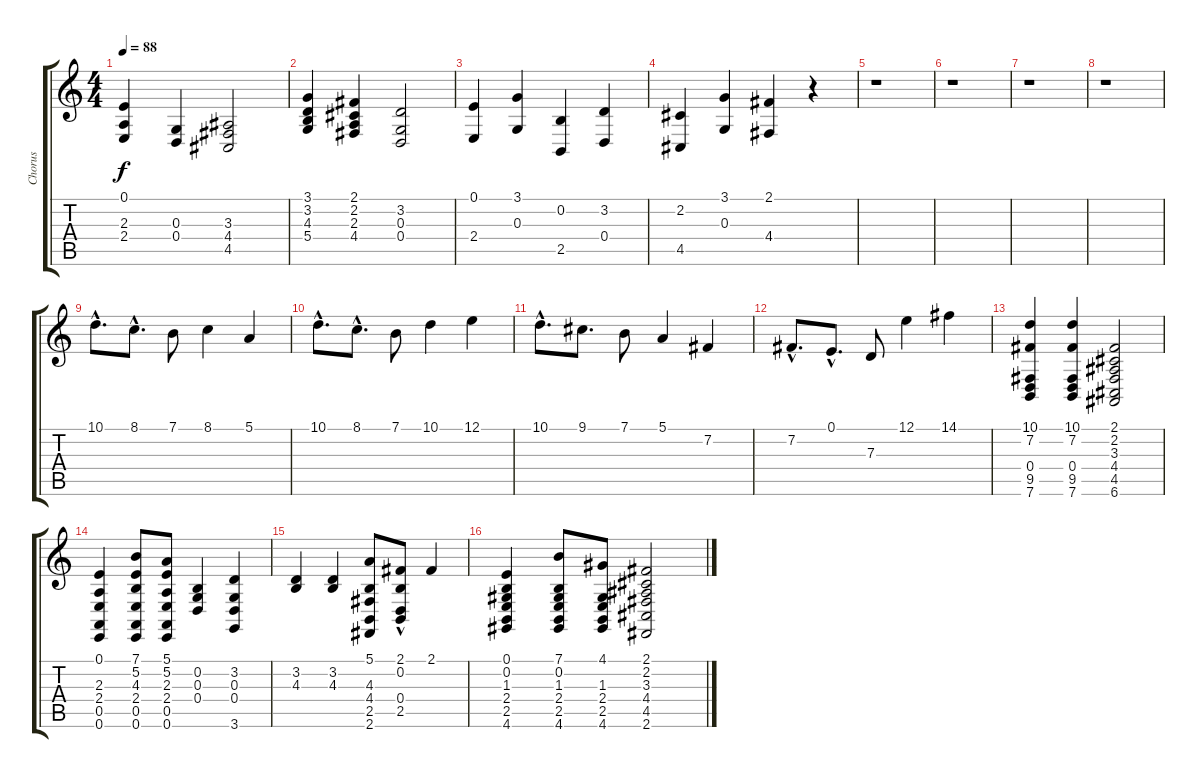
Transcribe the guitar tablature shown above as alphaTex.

\track ("Chorus" "Chorus") {instrument voiceoohs}
\staff {score tabs}
\tuning (E4 B3 G3 D3 A2 E2) {hide}
\ts (4 4)
\tempo 88
\clef g2
\ks c
(0.1 2.3 2.4).4{dy f} (0.3 0.4).4 (3.3 4.4 4.5).2 |
(3.1 3.2 4.3 5.4).4 (2.1 2.2 2.3 4.4).4 (3.2 0.3 0.4).2 |
(0.1 2.4).4 (3.1 0.3).4 (0.2 2.5).4 (3.2 0.4).4 |
(2.2 4.5).4 (3.1 0.3).4 (2.1 4.4).4 r.4 |
r.1 |
r.1 |
r.1 |
r.1 |
10.1{hac}.8{d} 8.1{hac}.8{d} 7.1.8 8.1.4 5.1.4 |
10.1{hac}.8{d} 8.1{hac}.8{d} 7.1.8 10.1.4 12.1.4 |
10.1{hac}.8{d} 9.1.8{d} 7.1.8 5.1.4 7.2.4 |
7.2{hac}.8{d} 0.1{hac}.8{d} 7.3.8 12.1.4 14.1.4 |
(10.1 7.2 0.4 9.5 7.6).4 (10.1 7.2 0.4 9.5 7.6).4 (2.1 2.2 3.3 4.4 4.5 6.6).2 |
(0.1 2.3 2.4 0.5 0.6).4 (7.1 5.2 4.3 2.4 0.5 0.6).8 (5.1 5.2 2.3 2.4 0.5 0.6).8 (0.2 0.3 0.4).4 (3.2 0.3 0.4 3.6).4 |
(3.2 4.3).4 (3.2 4.3).4 (5.1 4.3 4.4 2.5 2.6).8 (2.1 0.2{hac} 0.4{hac} 2.5{hac}).8 2.1.4 |
(0.1 0.2 1.3 2.4 2.5 4.6).4 (7.1 0.2 1.3 2.4 2.5 4.6).8 (4.1 1.3 2.4 2.5 4.6).8 (2.1 2.2 3.3 4.4 4.5 2.6).2
